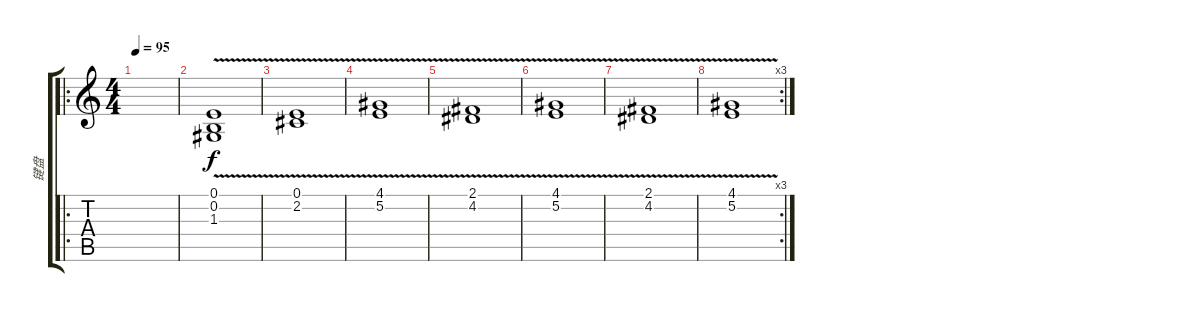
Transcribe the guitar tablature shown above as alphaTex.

\track ("键盘" "键盘") {instrument synthvoice}
\staff {score tabs}
\tuning (E4 B3 G3 D3 A2 E2) {hide}
\ro
\ts (4 4)
\tempo 95
\clef g2
\ks c
|
(0.1{v} 0.2 1.3).1{volume 12} |
(0.1{v} 2.2).1 |
(4.1{v} 5.2).1 |
(2.1{v} 4.2).1 |
(4.1{v} 5.2).1 |
(2.1{v} 4.2).1 |
\rc 3
(4.1{v} 5.2).1
